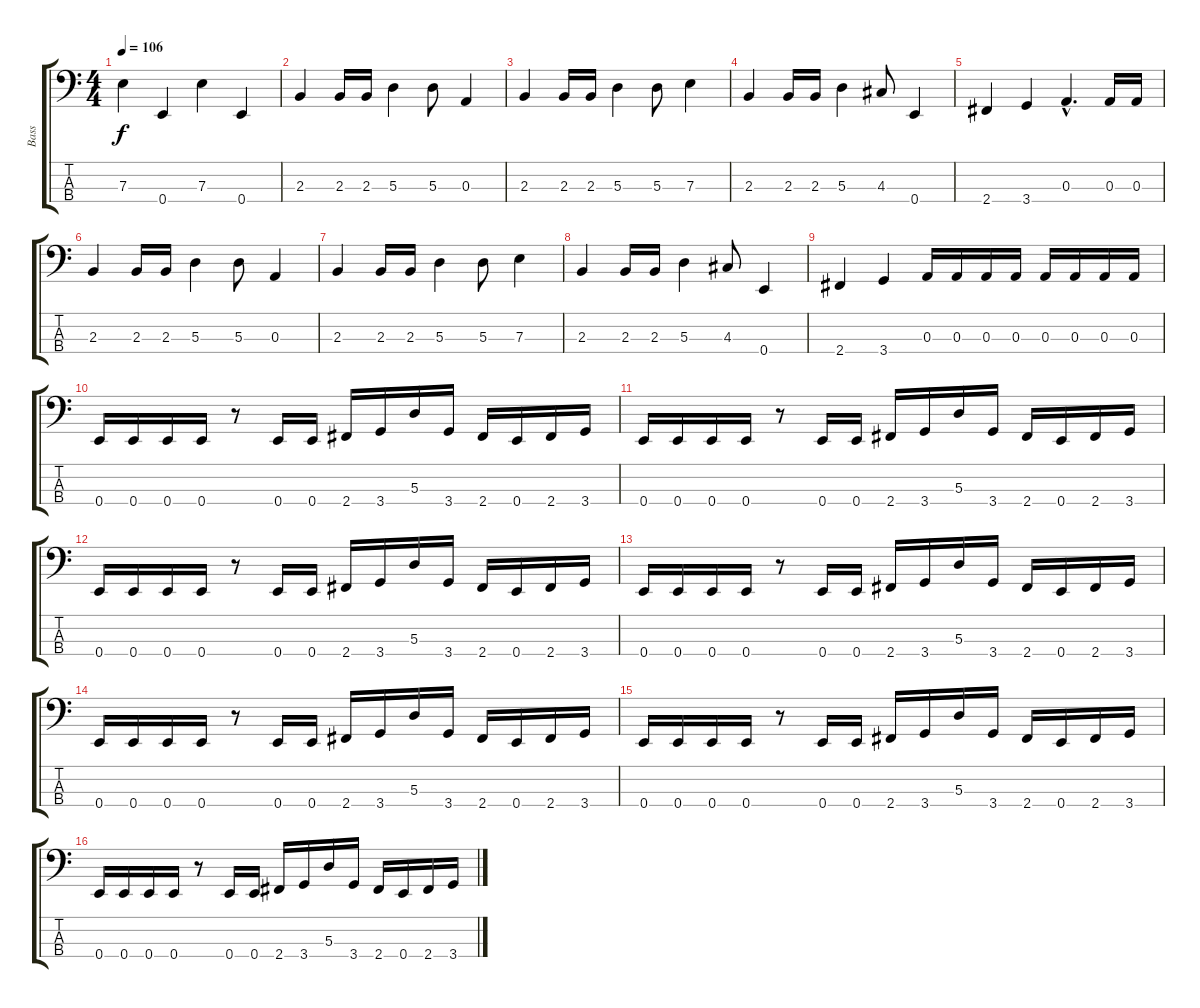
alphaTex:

\track ("Bass" "Bass") {instrument electricbassfinger}
\staff {score tabs}
\tuning (G2 D2 A1 E1) {hide}
\ts (4 4)
\tempo 106
\clef f4
\ks c
7.3.4{dy f} 0.4.4 7.3.4 0.4.4 |
2.3.4 2.3.16 2.3.16 5.3.4 5.3.8 0.3.4 |
2.3.4 2.3.16 2.3.16 5.3.4 5.3.8 7.3.4 |
2.3.4 2.3.16 2.3.16 5.3.4 4.3.8 0.4.4 |
2.4.4 3.4.4 0.3{hac}.4{d} 0.3.16 0.3.16 |
2.3.4 2.3.16 2.3.16 5.3.4 5.3.8 0.3.4 |
2.3.4 2.3.16 2.3.16 5.3.4 5.3.8 7.3.4 |
2.3.4 2.3.16 2.3.16 5.3.4 4.3.8 0.4.4 |
2.4.4 3.4.4 0.3.16 0.3.16 0.3.16 0.3.16 0.3.16 0.3.16 0.3.16 0.3.16 |
0.4.16 0.4.16 0.4.16 0.4.16 r.8 0.4.16 0.4.16 2.4.16 3.4.16 5.3.16 3.4.16 2.4.16 0.4.16 2.4.16 3.4.16 |
0.4.16 0.4.16 0.4.16 0.4.16 r.8 0.4.16 0.4.16 2.4.16 3.4.16 5.3.16 3.4.16 2.4.16 0.4.16 2.4.16 3.4.16 |
0.4.16 0.4.16 0.4.16 0.4.16 r.8 0.4.16 0.4.16 2.4.16 3.4.16 5.3.16 3.4.16 2.4.16 0.4.16 2.4.16 3.4.16 |
0.4.16 0.4.16 0.4.16 0.4.16 r.8 0.4.16 0.4.16 2.4.16 3.4.16 5.3.16 3.4.16 2.4.16 0.4.16 2.4.16 3.4.16 |
0.4.16 0.4.16 0.4.16 0.4.16 r.8 0.4.16 0.4.16 2.4.16 3.4.16 5.3.16 3.4.16 2.4.16 0.4.16 2.4.16 3.4.16 |
0.4.16 0.4.16 0.4.16 0.4.16 r.8 0.4.16 0.4.16 2.4.16 3.4.16 5.3.16 3.4.16 2.4.16 0.4.16 2.4.16 3.4.16 |
0.4.16 0.4.16 0.4.16 0.4.16 r.8 0.4.16 0.4.16 2.4.16 3.4.16 5.3.16 3.4.16 2.4.16 0.4.16 2.4.16 3.4.16
